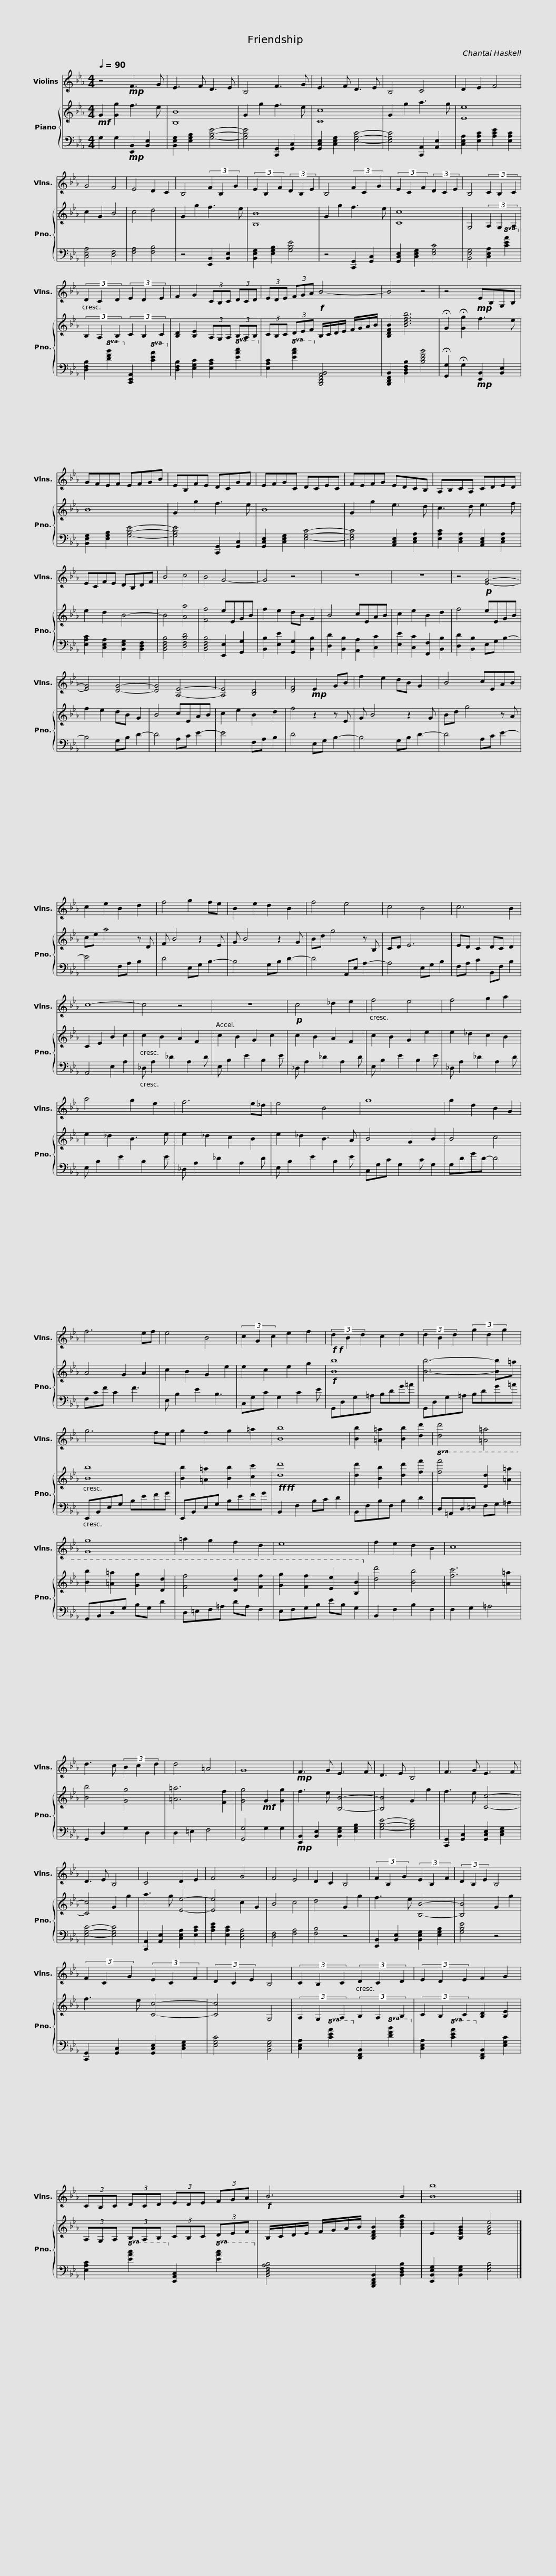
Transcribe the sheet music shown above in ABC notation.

X:1
%%score 1 { 2 | 3 }
L:1/8
Q:1/4=90
M:4/4
I:linebreak $
K:Eb
V:1 treble
V:2 treble
V:3 bass
V:1
 z4!mp! F3 G | E3 F D3 E | B,4 F3 G | E3 F D3 E | B,4 C4 | %5
 D2 E2 F4 | G4 F4 |$ E4 D2 C2 | B,4 (3F2 B,2 G2 | (3E2 B,2 F2 (3D2 B,2 E2 | %10
 B,4 (3F2 C2 G2 | (3E2 C2 F2 (3D2 C2 E2 | B,4 (3C2 B,2 C2 |$ (3D2 C2 D2 (3E2 D2 E2 | F2 G2 (3CB,C (3DCD | %15
 (3EDE (3FGA!f! B4- | B4 z4 |$ z4!mp! EB,G,B, | GFEF EFGB | EB,FE DCGF | %20
 EFGC DCEC | FEFG EDCB, |$ A,B,CA, CDED | ECFE DB,DF | B4 c4 | %25
 B4 G4- | G4 z4 | z8 |$ z8 | z4!p! [EG]4- | %30
 [EG]4 [DG]4- | [DG]4 [A,E]4- | [A,E]4 [B,D]4 | [DF]4!mp! E2 GB | f2 e2 dB G2 |$ %35
 B4 cEAB | c2 e2 B2 d2 | f4 g2 fe | B2 e2 d2 B2 | f4 e4 |$ %40
 c4 B4 | c6 B2 | c8- | c4 z4 | z8 | %45
!p! c4 _d2 e2 |$ f4 e4 | f4 g2 a2 | a4 g2 e2 | f6 e_d | %50
 e4 B4 |$ g8 | g2 d2 B2 G2 | f6 ef | e4 B4 | %55
 (3c2 G2 c2 e2 f2 |$!f!!f! (3d2 B2 d2 c2 d2 | (3d2 B2 d2 (3g2 d2 g2 | g6 fe | g2 f2 g2 =a2 |$ %60
 [Bb]8 | [Bb]2 [=A=a]2 [Bb]2 [dd']2 | [dd']4 [=A=a]4 | [Gg]8 | =a2 g2 f2 d2 |$ %65
 e8 | f2 e2 d2 B2 | c8 | d3 c (3B2 c2 d2 | d4 =A4 | %70
 G8 |!mp! F3 G E3 F |$ D3 E B,4 | F3 G E3 F | D3 E B,4 | %75
 C4 D2 E2 | F4 G4 | F4 E4 | D2 C2 B,4 |$ (3F2 B,2 G2 (3E2 B,2 F2 | %80
 (3D2 B,2 E2 B,4 | (3F2 C2 G2 (3E2 C2 F2 | (3D2 C2 E2 B,4 | (3C2 B,2 C2 (3D2 C2 D2 |$ (3E2 D2 E2 F2 G2 | %85
 (3CB,C (3DCD (3EDE (3FGA |!f! B6 B2 | [Bb]8 |] %88
V:2
!mf! G2 [Gg]2 f3 e | [B,B]8 | G2 g2 f3 e | [Cc]8 | G2 g2 a3 g | %5
 [Ee]8 | c2 G2 B4 |$ c4 d4 | G2 g2 f3 e | [B,B]8 | %10
 G2 g2 f3 e | [Cc]8 | G,4 (3A,2 G,2 A,2 |$ (3B,2 A,2 B,2 (3C2 B,2 C2 | [B,D]2 [B,E]2 (3A,G,A, (3B,A,B, | %15
 (3CB,C (3DEF B,/C/D/E/ F/G/A/B/ | [B,DFB]2 [Bdfb]6 |$ !fermata!G2 !fermata![Gg]2 f3 e | B8 | G2 g2 f3 e | %20
 B8 | G2 g2 e3 d |$ c3 d e3 f | e2 d2 B4- | B4 [Aa]4 | %25
 [Ff]4 eEGB | f2 e2 dB G2 | B4 cEAB |$ c2 e2 B2 d2 | f4 eEGB | %30
 f2 e2 dB G2 | B4 cEAB | c2 e2 B2 d2 | f4 z2 z E | G B4 z2 G |$ %35
 Bd g4 z A | ce a4 z D | F B4 z2 E | G B4 z2 G | Bd g4 z B, |$ %40
 CD E6 | ED C2 DC D2 | C2 E2 B2 c2 | c2 B2 A2 F2 | c2 B2 G2 c2 | %45
 c2 B2 A2 F2 |$ c2 B2 G2 e2 | e2 _d2 c2 B2 | e2 _d2 B3 e | e2 _d2 c2 B2 | %50
 e2 _d2 B3 A |$ B4 G2 B2 | B4 c4 | A4 G2 A2 | c2 B2 G2 e2 | %55
 e2 c2 e2 g2 |$!f! [Bb]8 | [Bb]6- [Bb]=a | [Bb]8 | [Bb]2 [=A=a]2 [Bb]2 [cc']2 |$ %60
!ff!!ff! [dd']8 | [dd']2 [Bb]2 [dd']2 [ff']2 |!8va(! [ff']4 [dd']2 [=a=a']2 | [bb']2 [=a=a']2 [gg']2 [dd']2 | [ff']4 [dd']2 [ff']2 |$ %65
 [gg']2 [ff']2 [ee']2 [Bb]2!8va)! | [dd']4 [Bb]4 | [fc']6 [=A=a]2 | [Bb]4 [Gg]4 | [=A=a]6 [Ff]2 | %70
 [Gg]4!mf! G2 [Gg]2 | f3 e [B,B]4- |$ [B,B]4 G2 g2 | f3 e [Cc]4- | [Cc]4 G2 g2 | %75
 a3 g [Ee]4- | [Ee]4 c2 G2 | B4 c4 | d4 G2 g2 |$ f3 e [B,B]4- | %80
 [B,B]4 G2 g2 | f3 e [Cc]4- | [Cc]4 G,4 | (3A,2 G,2 A,2 (3B,2 A,2 B,2 |$ (3C2 B,2 C2 [B,D]2 [B,E]2 | %85
 (3A,G,A, (3B,A,B, (3CB,C (3DEF | B,/C/D/E/ F/G/A/B/ [B,DFB]2 [Bdfb]2 | E2 [B,EGB]2 [EGBe]4 |] %88
V:3
 G,2 G,2!mp! [E,,B,,]2 [B,,E,]2 | [B,,E,G,]2 [E,G,B,]2 [G,B,E]4- | [G,B,E]4 [C,,G,,]2 [G,,C,]2 | [G,,C,E,]2 [C,E,G,]2 [E,G,C]4- | [E,G,C]4 [C,,A,,]2 [A,,E,]2 | %5
 [C,E,A,]2 [E,A,C]2 [A,CE]2 [E,A,C]2 | [C,E,A,]4 [D,F,]4 |$ [F,A,]4 [F,B,]4 | z4 [E,,B,,]2 [B,,E,]2 | [B,,E,G,]2 [E,G,B,]2 [G,B,E]4 | %10
 z4 [C,,G,,]2 [G,,C,]2 | [G,,C,E,]2 [C,E,G,]2 [E,G,C]4 | [B,,E,G,]4 [C,E,A,]2!8va(! [CEA]2!8va)! |$ [D,F,B,]2!8va(! [DFB]2!8va)! [C,E,A,]2!8va(! [CEA]2!8va)! | [D,F,B,]2 [E,G,C]2 [E,A,C]2!8va(! [EAc]2!8va)! | %15
 [E,A,C]2!8va(! [EAc]2!8va)! [B,,D,F,A,B,]4 | [B,,,D,,F,,B,,]2 [B,,D,F,B,]2 [B,DFB]4 |$ !fermata![G,,G,]2 !fermata!G,2!mp! [E,,B,,]2 [B,,E,]2 | [B,,E,G,]2 [E,G,B,]2 [G,B,E]4- | [G,B,E]4 [C,,G,,]2 [G,,C,]2 | %20
 [G,,C,E,]2 [C,E,G,]2 [E,G,C]4- | [E,G,C]4 [A,,C,E,]2 [C,E,A,]2 |$ [E,A,C]2 [C,E,A,]2 [A,,C,E,]2 [C,E,A,]2 | [E,A,C]2 [C,E,A,]2 [B,,E,G,]2 [B,,D,F,]2 | [B,,D,F,B,]4 [D,F,B,D]4 | %25
 [B,,D,F,B,]4 [E,,E,]2 [G,,G,]2 | [B,,B,]2 [E,E]2 [G,,G,]2 [B,,B,]2 | [D,D]2 [B,,B,]2 [A,,A,]2 [C,C]2 |$ [E,E]2 [C,C]2 [F,,F,]2 [B,,B,]2 | [D,D]2 [B,,B,]2 E,G, B,2- | %30
 B,4 G,B, D2- | D4 A,C E2- | E4 F,A, B,2 | D4 E,G, B,2- | B,4 G,B, D2- |$ %35
 D4 A,C E2- | E4 F,A, B,2 | D4 E,G, B,2- | B,4 G,B, D2- | D4 A,,E, A,2- |$ %40
 A,4 E,G, B,2 | F,A, C2 B,,F, B,2 | A,,4 E,2 A,2 | _D, A,2 _D2 A,2 D | E, B,2 E2 B,2 E | %45
 _D, A,2 _D2 A,2 D |$ E, B,2 E2 B,2 E | _D, A,2 _D2 A,2 D | E, B,2 E2 B,2 E | _D, A,2 _D2 A,2 D | %50
 E, B,2 E2 B,2 E |$ C,G,C G,2 C G,2 | G,DGD- D4 | F,CF C2 F3 | E, B,2 E2 B,3 | %55
 C,G,C G,2 C2 E |$ G,,D,G,=A, B,DG=A | G,,D,G,=A, B,DG=A | E,,B,,E,G, B,EFG | E,,B,,E,G, B,EFG |$ %60
 B,,2 F,2 B,C D2 | B,,F,B,F, B,2 D2 | D,=A,,D,=E, F,G, =A,2 | G,,B,,D,G, B,G, D2 | D,=E,F,=A, DA, F,2 |$ %65
 E,F,G,B, EB, G,2 | B,,2 F,2 B,2 F,2 | F,2 G,2 =A,4 | G,,2 D,2 G,2 D,2 | D,2 =E,2 F,4 | %70
 [G,,G,]4 G,2 G,2 |!mp! [E,,B,,]2 [B,,E,]2 [B,,E,G,]2 [E,G,B,]2 |$ [G,B,E]4- [G,B,E]4 | [C,,G,,]2 [G,,C,]2 [G,,C,E,]2 [C,E,G,]2 | [E,G,C]4- [E,G,C]4 | %75
 [C,,A,,]2 [A,,E,]2 [C,E,A,]2 [E,A,C]2 | [A,CE]2 [E,A,C]2 [C,E,A,]4 | [D,F,]4 [F,A,]4 | [F,B,]4 z4 |$ [E,,B,,]2 [B,,E,]2 [B,,E,G,]2 [E,G,B,]2 | %80
 [G,B,E]4 z4 | [C,,G,,]2 [G,,C,]2 [G,,C,E,]2 [C,E,G,]2 | [E,G,C]4 [B,,E,G,]4 | [C,E,A,]2!8va(! [CEA]2!8va)! [D,F,B,]2!8va(! [DFB]2!8va)! |$ [C,E,A,]2!8va(! [CEA]2!8va)! [D,F,B,]2 [E,G,C]2 | %85
 [E,A,C]2!8va(! [EAc]2!8va)! [E,A,C]2!8va(! [EAc]2!8va)! | [B,,D,F,A,B,]4 [B,,,D,,F,,B,,]2 [B,,D,F,B,]2 | [E,,B,,E,G,]2 [B,,E,G,]2 [E,G,B,]4 |] %88
